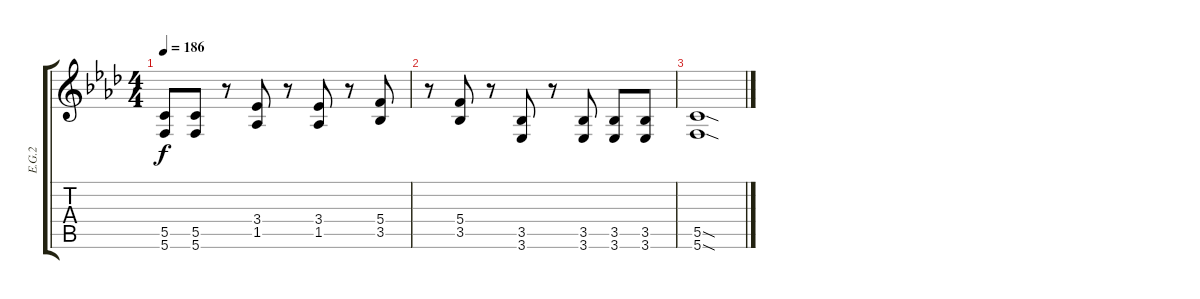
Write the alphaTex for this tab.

\track ("E.G.2" "E.G.2") {instrument distortionguitar}
\staff {score tabs}
\tuning (D4 A3 F3 C3 G2 C2) {hide}
\ts (4 4)
\tempo 186
\clef g2
\ks ab
(5.5 5.6).8{dy f} (5.5 5.6).8 r.8 (3.4 1.5).8 r.8 (3.4 1.5).8 r.8 (5.4 3.5).8 |
r.8 (5.4 3.5).8 r.8 (3.5 3.6).8 r.8 (3.5 3.6).8 (3.5 3.6).8 (3.5 3.6).8 |
(5.5{sod} 5.6{sod}).1
